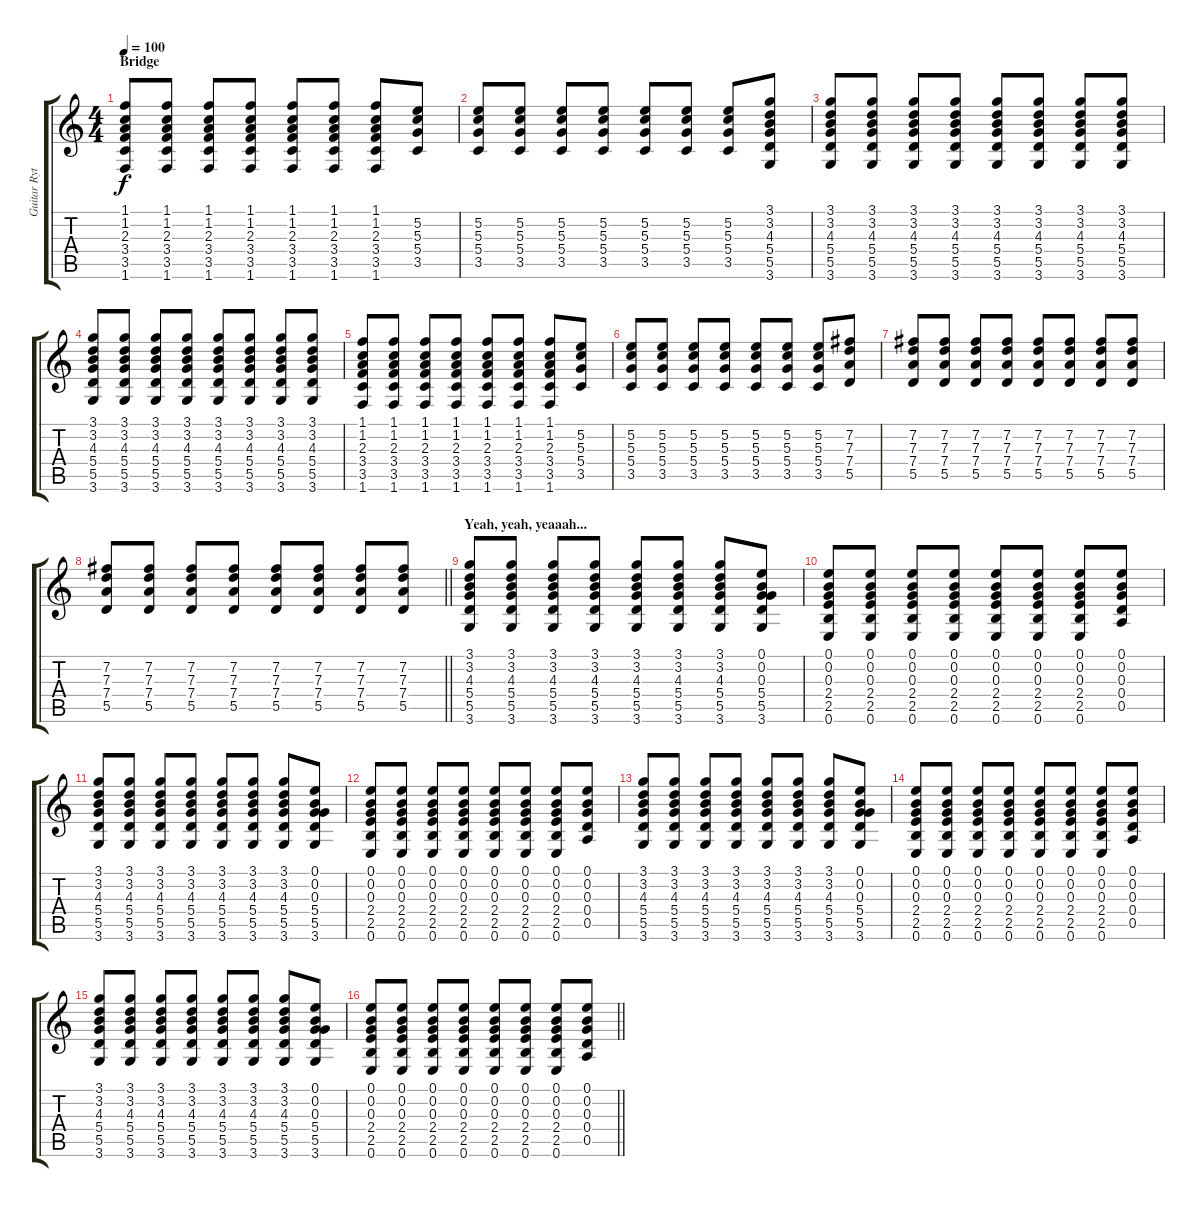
\track ("Guitar Rythm (Abe)" "Guitar Ryt") {instrument overdrivenguitar}
\staff {score tabs}
\tuning (E4 B3 G3 D3 A2 E2) {hide}
\ts (4 4)
\section ("" "Bridge")
\tempo 100
\clef g2
\ks c
(1.1 1.2 2.3 3.4 3.5 1.6).8{dy f} (1.1 1.2 2.3 3.4 3.5 1.6).8 (1.1 1.2 2.3 3.4 3.5 1.6).8 (1.1 1.2 2.3 3.4 3.5 1.6).8 (1.1 1.2 2.3 3.4 3.5 1.6).8 (1.1 1.2 2.3 3.4 3.5 1.6).8 (1.1 1.2 2.3 3.4 3.5 1.6).8 (5.2 5.3 5.4 3.5).8 |
(5.2 5.3 5.4 3.5).8 (5.2 5.3 5.4 3.5).8 (5.2 5.3 5.4 3.5).8 (5.2 5.3 5.4 3.5).8 (5.2 5.3 5.4 3.5).8 (5.2 5.3 5.4 3.5).8 (5.2 5.3 5.4 3.5).8 (3.1 3.2 4.3 5.4 5.5 3.6).8 |
(3.1 3.2 4.3 5.4 5.5 3.6).8 (3.1 3.2 4.3 5.4 5.5 3.6).8 (3.1 3.2 4.3 5.4 5.5 3.6).8 (3.1 3.2 4.3 5.4 5.5 3.6).8 (3.1 3.2 4.3 5.4 5.5 3.6).8 (3.1 3.2 4.3 5.4 5.5 3.6).8 (3.1 3.2 4.3 5.4 5.5 3.6).8 (3.1 3.2 4.3 5.4 5.5 3.6).8 |
(3.1 3.2 4.3 5.4 5.5 3.6).8 (3.1 3.2 4.3 5.4 5.5 3.6).8 (3.1 3.2 4.3 5.4 5.5 3.6).8 (3.1 3.2 4.3 5.4 5.5 3.6).8 (3.1 3.2 4.3 5.4 5.5 3.6).8 (3.1 3.2 4.3 5.4 5.5 3.6).8 (3.1 3.2 4.3 5.4 5.5 3.6).8 (3.1 3.2 4.3 5.4 5.5 3.6).8 |
(1.1 1.2 2.3 3.4 3.5 1.6).8 (1.1 1.2 2.3 3.4 3.5 1.6).8 (1.1 1.2 2.3 3.4 3.5 1.6).8 (1.1 1.2 2.3 3.4 3.5 1.6).8 (1.1 1.2 2.3 3.4 3.5 1.6).8 (1.1 1.2 2.3 3.4 3.5 1.6).8 (1.1 1.2 2.3 3.4 3.5 1.6).8 (5.2 5.3 5.4 3.5).8 |
(5.2 5.3 5.4 3.5).8 (5.2 5.3 5.4 3.5).8 (5.2 5.3 5.4 3.5).8 (5.2 5.3 5.4 3.5).8 (5.2 5.3 5.4 3.5).8 (5.2 5.3 5.4 3.5).8 (5.2 5.3 5.4 3.5).8 (7.2 7.3 7.4 5.5).8 |
(7.2 7.3 7.4 5.5).8 (7.2 7.3 7.4 5.5).8 (7.2 7.3 7.4 5.5).8 (7.2 7.3 7.4 5.5).8 (7.2 7.3 7.4 5.5).8 (7.2 7.3 7.4 5.5).8 (7.2 7.3 7.4 5.5).8 (7.2 7.3 7.4 5.5).8 |
\barLineRight lightlight
(7.2 7.3 7.4 5.5).8 (7.2 7.3 7.4 5.5).8 (7.2 7.3 7.4 5.5).8 (7.2 7.3 7.4 5.5).8 (7.2 7.3 7.4 5.5).8 (7.2 7.3 7.4 5.5).8 (7.2 7.3 7.4 5.5).8 (7.2 7.3 7.4 5.5).8 |
\section ("" "Yeah, yeah, yeaaah...")
(3.1 3.2 4.3 5.4 5.5 3.6).8 (3.1 3.2 4.3 5.4 5.5 3.6).8 (3.1 3.2 4.3 5.4 5.5 3.6).8 (3.1 3.2 4.3 5.4 5.5 3.6).8 (3.1 3.2 4.3 5.4 5.5 3.6).8 (3.1 3.2 4.3 5.4 5.5 3.6).8 (3.1 3.2 4.3 5.4 5.5 3.6).8 (0.1 0.2 0.3 5.4 5.5 3.6).8 |
(0.1 0.2 0.3 2.4 2.5 0.6).8 (0.1 0.2 0.3 2.4 2.5 0.6).8 (0.1 0.2 0.3 2.4 2.5 0.6).8 (0.1 0.2 0.3 2.4 2.5 0.6).8 (0.1 0.2 0.3 2.4 2.5 0.6).8 (0.1 0.2 0.3 2.4 2.5 0.6).8 (0.1 0.2 0.3 2.4 2.5 0.6).8 (0.1 0.2 0.3 0.4 0.5).8 |
(3.1 3.2 4.3 5.4 5.5 3.6).8 (3.1 3.2 4.3 5.4 5.5 3.6).8 (3.1 3.2 4.3 5.4 5.5 3.6).8 (3.1 3.2 4.3 5.4 5.5 3.6).8 (3.1 3.2 4.3 5.4 5.5 3.6).8 (3.1 3.2 4.3 5.4 5.5 3.6).8 (3.1 3.2 4.3 5.4 5.5 3.6).8 (0.1 0.2 0.3 5.4 5.5 3.6).8 |
(0.1 0.2 0.3 2.4 2.5 0.6).8 (0.1 0.2 0.3 2.4 2.5 0.6).8 (0.1 0.2 0.3 2.4 2.5 0.6).8 (0.1 0.2 0.3 2.4 2.5 0.6).8 (0.1 0.2 0.3 2.4 2.5 0.6).8 (0.1 0.2 0.3 2.4 2.5 0.6).8 (0.1 0.2 0.3 2.4 2.5 0.6).8 (0.1 0.2 0.3 0.4 0.5).8 |
(3.1 3.2 4.3 5.4 5.5 3.6).8 (3.1 3.2 4.3 5.4 5.5 3.6).8 (3.1 3.2 4.3 5.4 5.5 3.6).8 (3.1 3.2 4.3 5.4 5.5 3.6).8 (3.1 3.2 4.3 5.4 5.5 3.6).8 (3.1 3.2 4.3 5.4 5.5 3.6).8 (3.1 3.2 4.3 5.4 5.5 3.6).8 (0.1 0.2 0.3 5.4 5.5 3.6).8 |
(0.1 0.2 0.3 2.4 2.5 0.6).8 (0.1 0.2 0.3 2.4 2.5 0.6).8 (0.1 0.2 0.3 2.4 2.5 0.6).8 (0.1 0.2 0.3 2.4 2.5 0.6).8 (0.1 0.2 0.3 2.4 2.5 0.6).8 (0.1 0.2 0.3 2.4 2.5 0.6).8 (0.1 0.2 0.3 2.4 2.5 0.6).8 (0.1 0.2 0.3 0.4 0.5).8 |
(3.1 3.2 4.3 5.4 5.5 3.6).8 (3.1 3.2 4.3 5.4 5.5 3.6).8 (3.1 3.2 4.3 5.4 5.5 3.6).8 (3.1 3.2 4.3 5.4 5.5 3.6).8 (3.1 3.2 4.3 5.4 5.5 3.6).8 (3.1 3.2 4.3 5.4 5.5 3.6).8 (3.1 3.2 4.3 5.4 5.5 3.6).8 (0.1 0.2 0.3 5.4 5.5 3.6).8 |
\barLineRight lightlight
(0.1 0.2 0.3 2.4 2.5 0.6).8 (0.1 0.2 0.3 2.4 2.5 0.6).8 (0.1 0.2 0.3 2.4 2.5 0.6).8 (0.1 0.2 0.3 2.4 2.5 0.6).8 (0.1 0.2 0.3 2.4 2.5 0.6).8 (0.1 0.2 0.3 2.4 2.5 0.6).8 (0.1 0.2 0.3 2.4 2.5 0.6).8 (0.1 0.2 0.3 0.4 0.5).8
